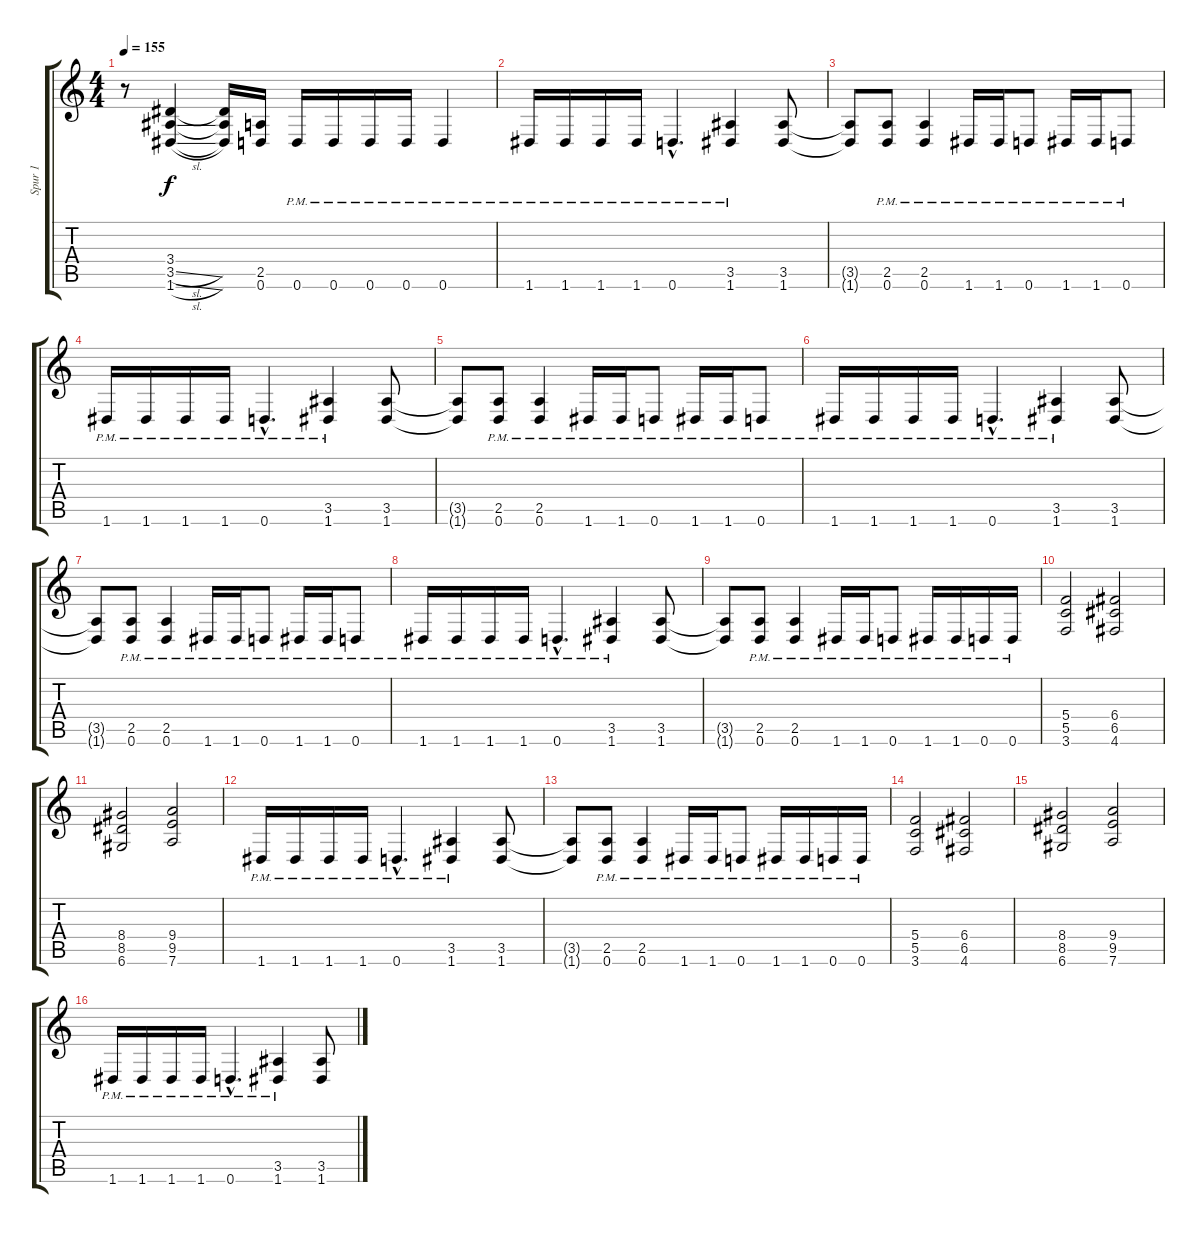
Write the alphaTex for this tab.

\track ("Spur 1" "Spur 1") {instrument distortionguitar}
\staff {score tabs}
\tuning (D4 A3 F3 C3 G2 D2) {hide}
\ts (4 4)
\tempo 155
\clef g2
\ks c
r.8{dy f} (3.4 3.5{sl} 1.6{sl}).4 (3.4{t} 3.5{t} 1.6{t}).16 (2.5 0.6).16 0.6{pm}.16 0.6{pm}.16 0.6{pm}.16 0.6{pm}.16 0.6{pm}.4 |
1.6{pm}.16 1.6{pm}.16 1.6{pm}.16 1.6{pm}.16 0.6{hac pm}.4{d} (3.5{pm} 1.6{pm}).4 (3.5 1.6).8 |
(3.5{t} 1.6{t}).8 (2.5{pm} 0.6{pm}).8 (2.5{pm} 0.6{pm}).4 1.6{pm}.16 1.6{pm}.16 0.6{pm}.8 1.6{pm}.16 1.6{pm}.16 0.6{pm}.8 |
1.6{pm}.16 1.6{pm}.16 1.6{pm}.16 1.6{pm}.16 0.6{hac pm}.4{d} (3.5{pm} 1.6{pm}).4 (3.5 1.6).8 |
(3.5{t} 1.6{t}).8 (2.5{pm} 0.6{pm}).8 (2.5{pm} 0.6{pm}).4 1.6{pm}.16 1.6{pm}.16 0.6{pm}.8 1.6{pm}.16 1.6{pm}.16 0.6{pm}.8 |
1.6{pm}.16 1.6{pm}.16 1.6{pm}.16 1.6{pm}.16 0.6{hac pm}.4{d} (3.5{pm} 1.6{pm}).4 (3.5 1.6).8 |
(3.5{t} 1.6{t}).8 (2.5{pm} 0.6{pm}).8 (2.5{pm} 0.6{pm}).4 1.6{pm}.16 1.6{pm}.16 0.6{pm}.8 1.6{pm}.16 1.6{pm}.16 0.6{pm}.8 |
1.6{pm}.16 1.6{pm}.16 1.6{pm}.16 1.6{pm}.16 0.6{hac pm}.4{d} (3.5{pm} 1.6{pm}).4 (3.5 1.6).8 |
(3.5{t} 1.6{t}).8 (2.5{pm} 0.6{pm}).8 (2.5{pm} 0.6{pm}).4 1.6{pm}.16 1.6{pm}.16 0.6{pm}.8 1.6{pm}.16 1.6{pm}.16 0.6{pm}.16 0.6{pm}.16 |
(5.4 5.5 3.6).2 (6.4 6.5 4.6).2 |
(8.4 8.5 6.6).2 (9.4 9.5 7.6).2 |
1.6{pm}.16 1.6{pm}.16 1.6{pm}.16 1.6{pm}.16 0.6{hac pm}.4{d} (3.5{pm} 1.6{pm}).4 (3.5 1.6).8 |
(3.5{t} 1.6{t}).8 (2.5{pm} 0.6{pm}).8 (2.5{pm} 0.6{pm}).4 1.6{pm}.16 1.6{pm}.16 0.6{pm}.8 1.6{pm}.16 1.6{pm}.16 0.6{pm}.16 0.6{pm}.16 |
(5.4 5.5 3.6).2 (6.4 6.5 4.6).2 |
(8.4 8.5 6.6).2 (9.4 9.5 7.6).2 |
1.6{pm}.16 1.6{pm}.16 1.6{pm}.16 1.6{pm}.16 0.6{hac pm}.4{d} (3.5{pm} 1.6{pm}).4 (3.5 1.6).8
